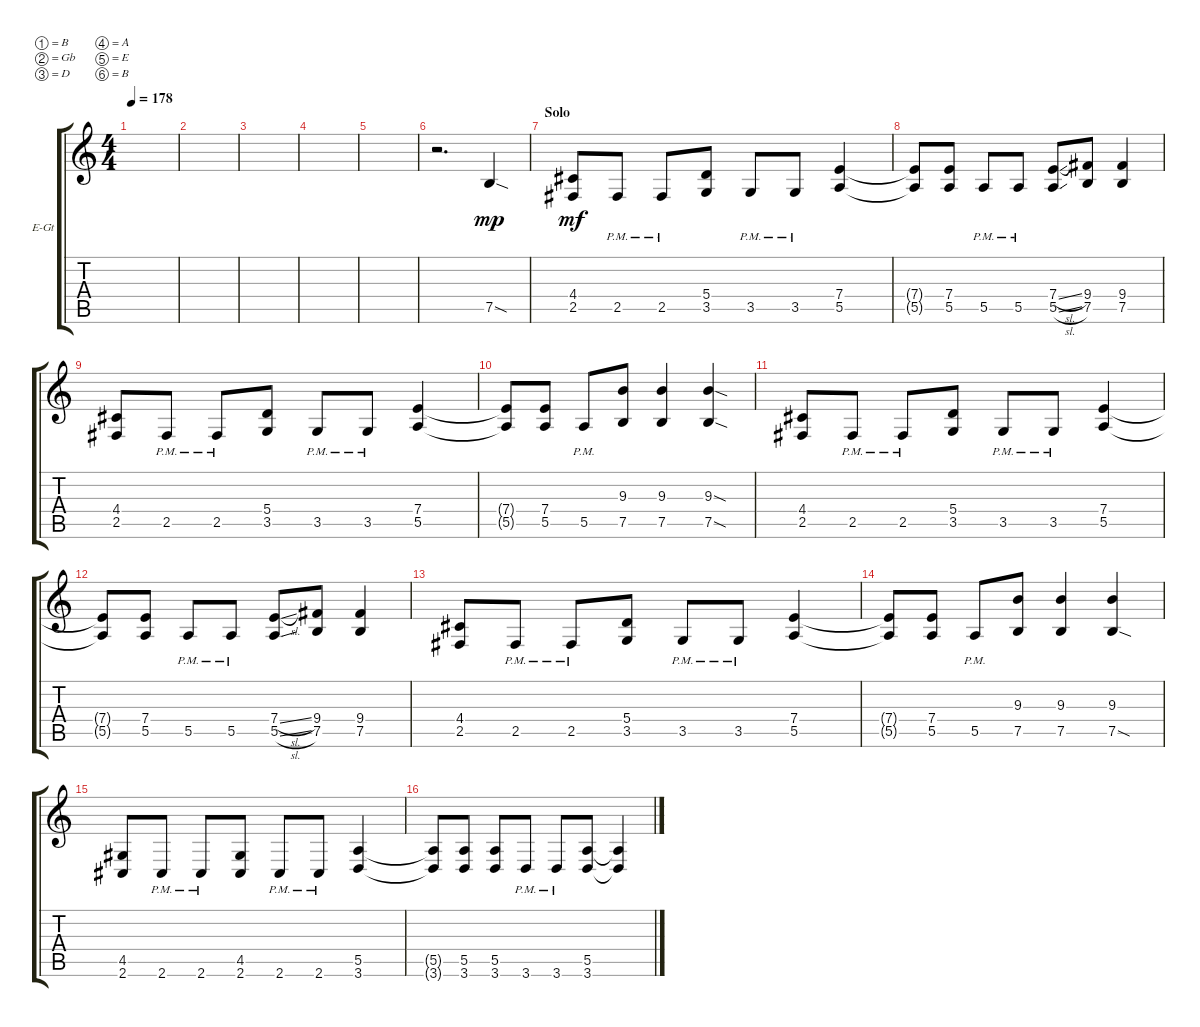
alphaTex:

\bracketExtendMode groupsimilarinstruments
\firstSystemTrackNameOrientation horizontal
\otherSystemsTrackNameOrientation horizontal
\track ("Electric Guitar 1" "E-Gt") {instrument distortionguitar}
\staff {score tabs}
\tuning (B3 Gb3 D3 A2 E2 B1)
\ts (4 4)
\tempo 178
\clef g2
\ks c
|
|
|
|
|
r.2{d} 7.5{sod}.4{dy mp} |
\section ("" "Solo")
(2.5 4.4).8{dy mf} 2.5{pm}.8 2.5{pm}.8 (3.5 5.4).8 3.5{pm}.8 3.5{pm}.8 (5.5 7.4).4 |
(5.5{t} 7.4{t}).8 (7.4 5.5).8 5.5{pm}.8 5.5{pm}.8 (5.5{sl} 7.4{sl}).8 (7.5 9.4).8 (7.5 9.4).4 |
(2.5 4.4).8 2.5{pm}.8 2.5{pm}.8 (3.5 5.4).8 3.5{pm}.8 3.5{pm}.8 (5.5 7.4).4 |
(5.5{t} 7.4{t}).8 (7.4 5.5).8 5.5{pm}.8 (7.5 9.3).8 (7.5 9.3).4 (7.5{sod} 9.3{sod}).4 |
(2.5 4.4).8 2.5{pm}.8 2.5{pm}.8 (3.5 5.4).8 3.5{pm}.8 3.5{pm}.8 (5.5 7.4).4 |
(5.5{t} 7.4{t}).8 (7.4 5.5).8 5.5{pm}.8 5.5{pm}.8 (5.5{sl} 7.4{sl}).8 (7.5 9.4).8 (7.5 9.4).4 |
(2.5 4.4).8 2.5{pm}.8 2.5{pm}.8 (3.5 5.4).8 3.5{pm}.8 3.5{pm}.8 (5.5 7.4).4 |
(5.5{t} 7.4{t}).8 (7.4 5.5).8 5.5{pm}.8 (7.5 9.3).8 (7.5 9.3).4 (7.5{sod} 9.3).4 |
(2.6 4.5).8 2.6{pm}.8 2.6{pm}.8 (4.5 2.6).8 2.6{pm}.8 2.6{pm}.8 (3.6 5.5).4 |
(3.6{t} 5.5{t}).8 (3.6 5.5).8 (3.6 5.5).8 3.6{pm}.8 3.6{pm}.8 (3.6 5.5).8 (3.6{t} 5.5{t}).4
